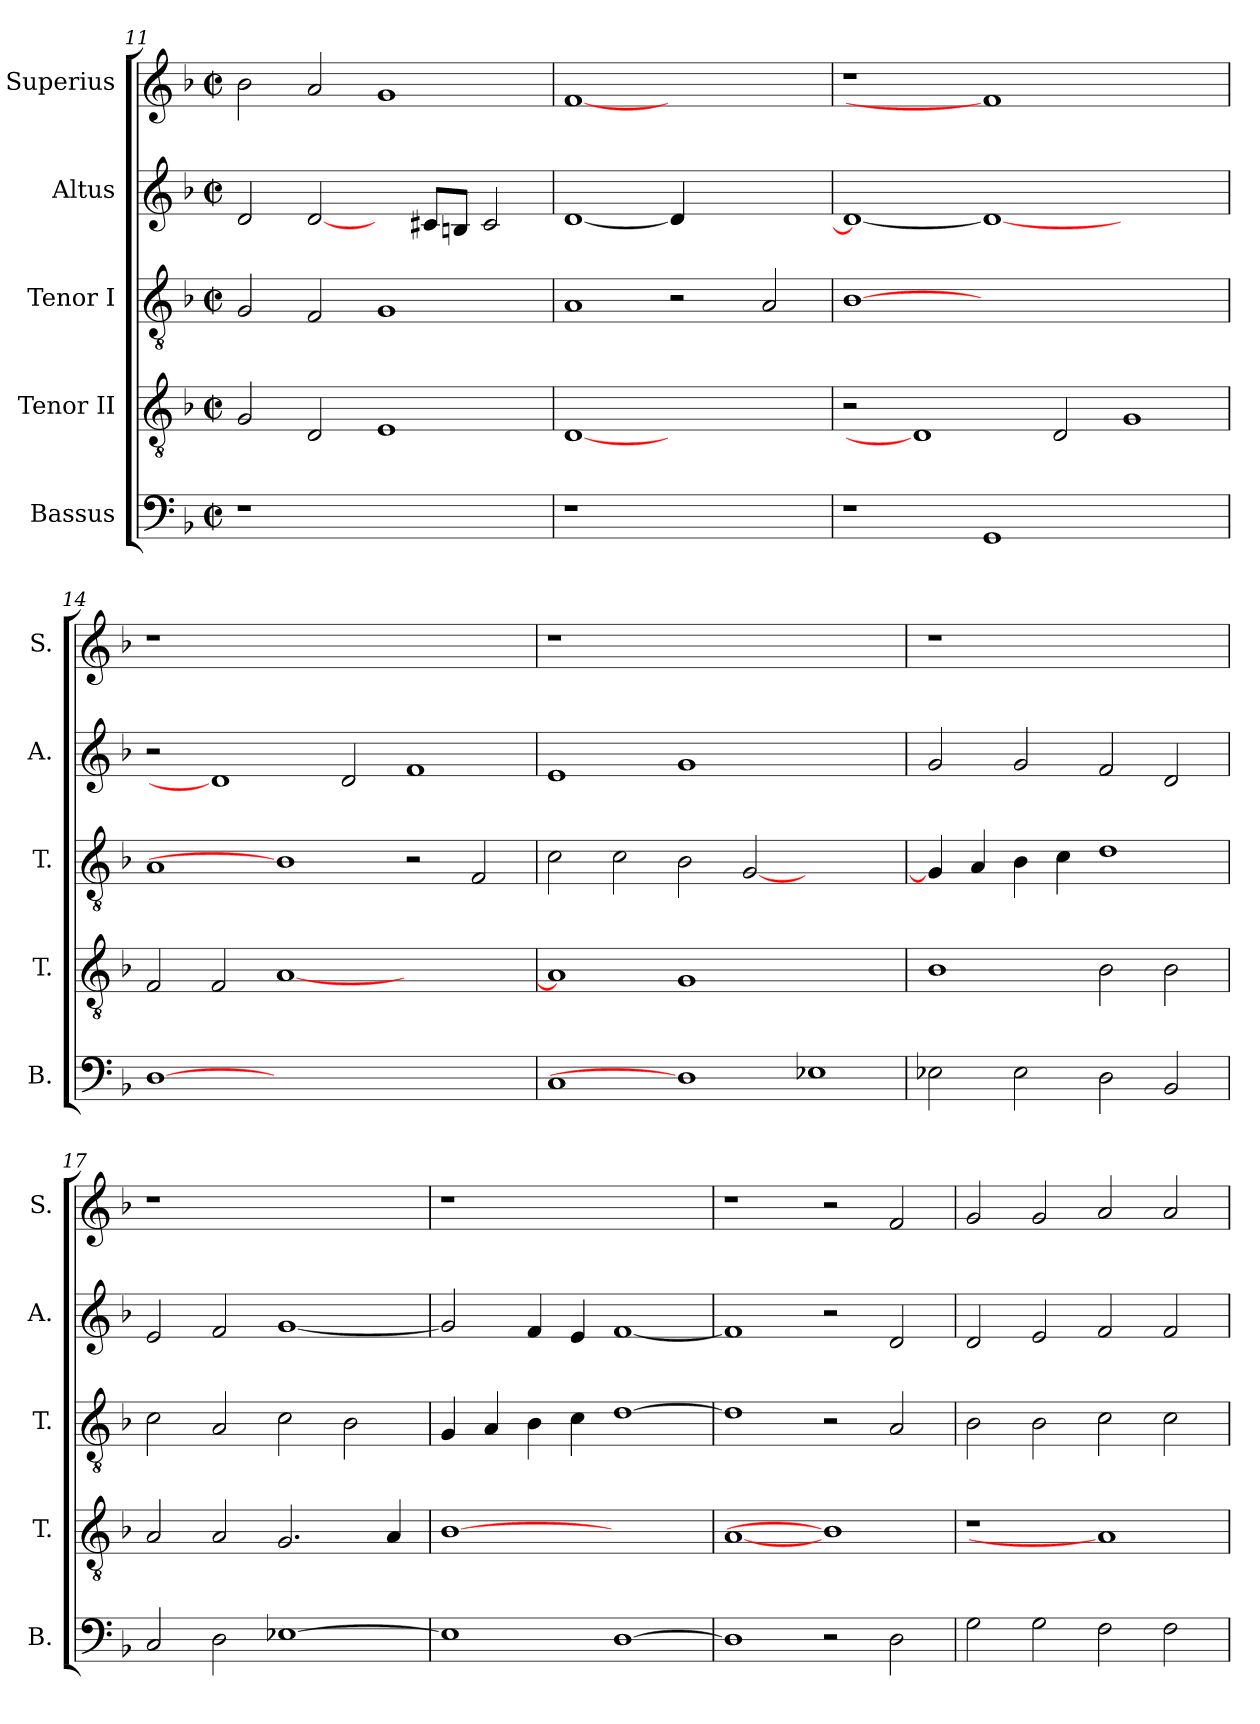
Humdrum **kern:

**kern	**kern	**kern	**kern	**kern
*part5	*part4	*part3	*part2	*part1
*staff5	*staff4	*staff3	*staff2	*staff1
*I"Bassus	*I"Tenor II	*I"Tenor I	*I"Altus	*I"Superius
*I'B.	*I'T.	*I'T.	*I'A.	*I'S.
*clefF4	*clefGv2	*clefGv2	*clefG2	*clefG2
*	*ITrd7c12	*ITrd7c12	*	*
*k[b-]	*k[b-]	*k[b-]	*k[b-]	*k[b-]
*F:	*F:	*F:	*F:	*F:
*M2/2	*M2/2	*M2/2	*M2/2	*M2/2
*met(c|)	*met(c|)	*met(c|)	*met(c|)	*met(c|)
=11	=11	=11	=11	=11
!LO:N:vis=1	!	!	!	!
1r	2GGi/	2GGi/	2di/	2b-i\
.	2DDi/	2FFi/	[2di/	2ai/
1ryy	1EEi	1GGi	4ryy	1gi
.	.	.	8c#Xi/L	.
.	.	.	8Bni/J	.
.	.	.	2c#i/	.
=12	=12	=12	=12	=12
!LO:N:vis=1	!	!	!	!
1r	[1DDi	1AAi	[<1di	[1fi
1ryy	1ryy	2r	4di/]	1ryy
.	.	.	2.ryy	.
.	.	2AAi/	.	.
=13	=13	=13	=13	=13
!	!	!	!	!LO:N:vis=1
1r	2r	[1BB-i	1di_<	1r
.	1DDi]	.	.	.
1GGi	.	0ryy	1di_	1fi]
.	2DDi/	.	.	.
1ryy	1GGi	.	1ryy	1ryy
!!LO:LB:g=z
=14	=14	=14	=14	=14
!	!	!	!	!LO:N:vis=1
[1Di	2FFi/	1AAi	2r	1r
.	2FFi/	.	1di]	.
0ryy	[<1AAi	1BB-i]	.	0ryy
.	.	.	2di/	.
.	1ryy	2r	1fi	.
.	.	2FFi/	.	.
=15	=15	=15	=15	=15
!	!	!	!	!LO:N:vis=1
1Ci	1AAi]	2Ci\	1ei	1r
.	.	2Ci\	.	.
1Di]	1GGi	2BB-i\	1gi	0ryy
.	.	[<2GGi/	.	.
1E-Xi	1ryy	1ryy	1ryy	.
=16	=16	=16	=16	=16
!	!	!	!	!LO:N:vis=1
2E-Xi\	1BB-i	4GGi/]	2gi/	1r
.	.	4AAi/	.	.
2E-i\	.	4BB-i\	2gi/	.
.	.	4Ci\	.	.
2Di\	2BB-i\	1Di	2fi/	1ryy
2BB-i/	2BB-i\	.	2di/	.
=17	=17	=17	=17	=17
!	!	!	!	!LO:N:vis=1
2Ci/	2AAi/	2Ci\	2ei/	1r
2Di\	2AAi/	2AAi/	2fi/	.
[>1E-Xi	2.GGi/	2Ci\	[<1gi	1ryy
.	.	2BB-i\	.	.
.	4AAi/	.	.	.
!!LO:PB:g=z
=18	=18	=18	=18	=18
!	!	!	!	!LO:N:vis=1
1E-i]	[1BB-i	4GGi/	2gi/]	1r
.	.	4AAi/	.	.
.	.	4BB-i\	4fi/	.
.	.	4Ci\	4ei/	.
[>1Di	1ryy	[>1Di	[<1fi	1ryy
=19	=19	=19	=19	=19
1Di]	[1AAi	1Di]	1fi]	1r
2r	1BB-i]	2r	2r	2r
2Di\	.	2AAi/	2di/	2fi/
=20	=20	=20	=20	=20
!	!LO:N:vis=1	!	!	!
2Gi\	1r	2BB-i\	2di/	2gi/
2Gi\	.	2BB-i\	2ei/	2gi/
2Fi\	1AAi]	2Ci\	2fi/	2ai/
2Fi\	.	2Ci\	2fi/	2ai/
=	=	=	=	=
*-	*-	*-	*-	*-
